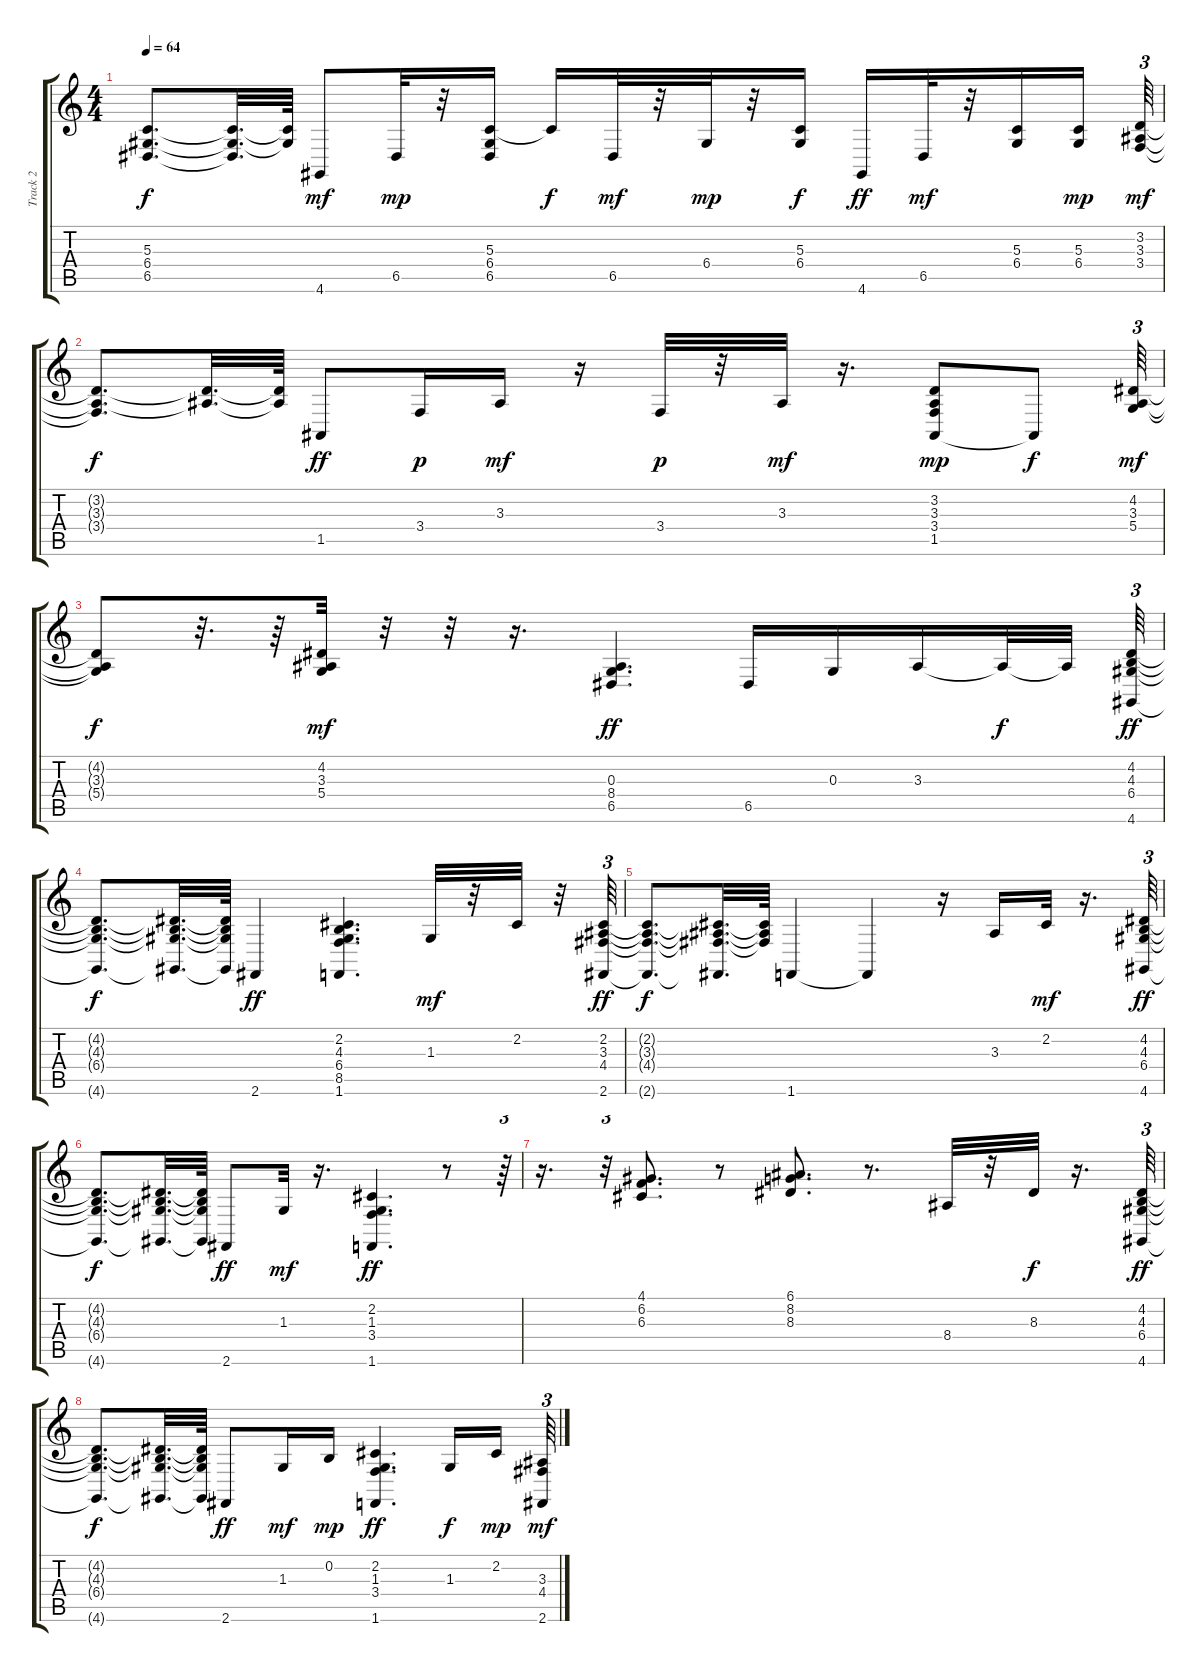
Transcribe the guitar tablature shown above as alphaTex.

\track ("Track 2" "Track 2") {instrument electricpiano1}
\staff {score tabs}
\tuning (E4 B3 G3 D3 A2 E2) {hide}
\ts (4 4)
\tempo 64
\clef g2
\ks c
(5.3{t} 6.4{t} 6.5{t}).8{d dy f} (5.3{t} 6.4{t} 6.5{t}).32{d} (5.3{t} 6.4{t}).64 4.6.8{dy mf} 6.5.32{dy mp} r.32 (5.3 6.4 6.5).16 5.3{t}.16{dy f} 6.5.32{dy mf} r.32 6.4.32{dy mp} r.32 (5.3 6.4).16{dy f} 4.6.16{dy ff} 6.5.32{dy mf} r.32 (5.3 6.4).16 (5.3 6.4).16{dy mp} (3.2 3.3 3.4).64{tu (3 2) dy mf} |
(3.2{t} 3.3{t} 3.4{t}).8{d dy f} (3.2{t} 3.3{t}).32{d} (3.2{t} 3.3{t}).64 1.5.8{dy ff} 3.4.16{dy p} 3.3.16{dy mf} r.16 3.4.32{dy p} r.32 3.3.32{dy mf} r.16{d} (3.2 3.3 3.4 1.5).8{dy mp} 1.5{t}.8{dy f} (4.2 3.3 5.4).64{tu (3 2) dy mf} |
(4.2{t} 3.3{t} 5.4{t}).8{dy f} r.32{d} r.64 (4.2 3.3 5.4).32{dy mf} r.32 r.32 r.16{d} (0.3 8.4 6.5).4{d dy ff} 6.5.16 0.3.16 3.3.16 3.3{t}.32{dy f} 3.3{t}.32 (4.2 4.3 6.4 4.6).64{tu (3 2) dy ff} |
(4.2{t} 4.3{t} 6.4{t} 4.6{t}).8{d dy f} (4.2{t} 4.3{t} 6.4{t} 4.6{t}).32{d} (4.2{t} 4.3{t} 6.4{t} 4.6{t}).64 2.6.4{dy ff} (2.2 4.3 6.4 8.5 1.6).4{d} 1.3.32{dy mf} r.32 2.2.32 r.32 (2.2 3.3 4.4 2.6).64{tu (3 2) dy ff} |
(2.2{t} 3.3{t} 4.4{t} 2.6{t}).8{d dy f} (2.2{t} 3.3{t} 4.4{t} 2.6{t}).32{d} (2.2{t} 3.3{t} 4.4{t}).64 1.6.4 1.6{t}.4 r.16 3.3.16 2.2.32{dy mf} r.16{d} (4.2 4.3 6.4 4.6).64{tu (3 2) dy ff} |
(4.2{t} 4.3{t} 6.4{t} 4.6{t}).8{d dy f} (4.2{t} 4.3{t} 6.4{t} 4.6{t}).32{d} (4.2{t} 4.3{t} 6.4{t} 4.6{t}).64 2.6.8{dy ff} 1.3.32{dy mf} r.16{d} (2.2 1.3 3.4 1.6).4{d dy ff} r.8 r.64{tu (3 2)} |
r.16{d} r.32{tu (3 2)} (4.1 6.2 6.3).8{d} r.8 (6.1 8.2 8.3).8{d} r.8{d} 8.4.32 r.32 8.3.32{dy f} r.16{d} (4.2 4.3 6.4 4.6).64{tu (3 2) dy ff} |
(4.2{t} 4.3{t} 6.4{t} 4.6{t}).8{d dy f} (4.2{t} 4.3{t} 6.4{t} 4.6{t}).32{d} (4.2{t} 4.3{t} 6.4{t} 4.6{t}).64 2.6.8{dy ff} 1.3.16{dy mf} 0.2.16{dy mp} (2.2 1.3 3.4 1.6).4{d dy ff} 1.3.16{dy f} 2.2.16{dy mp} (3.3 4.4 2.6).64{tu (3 2) dy mf}
